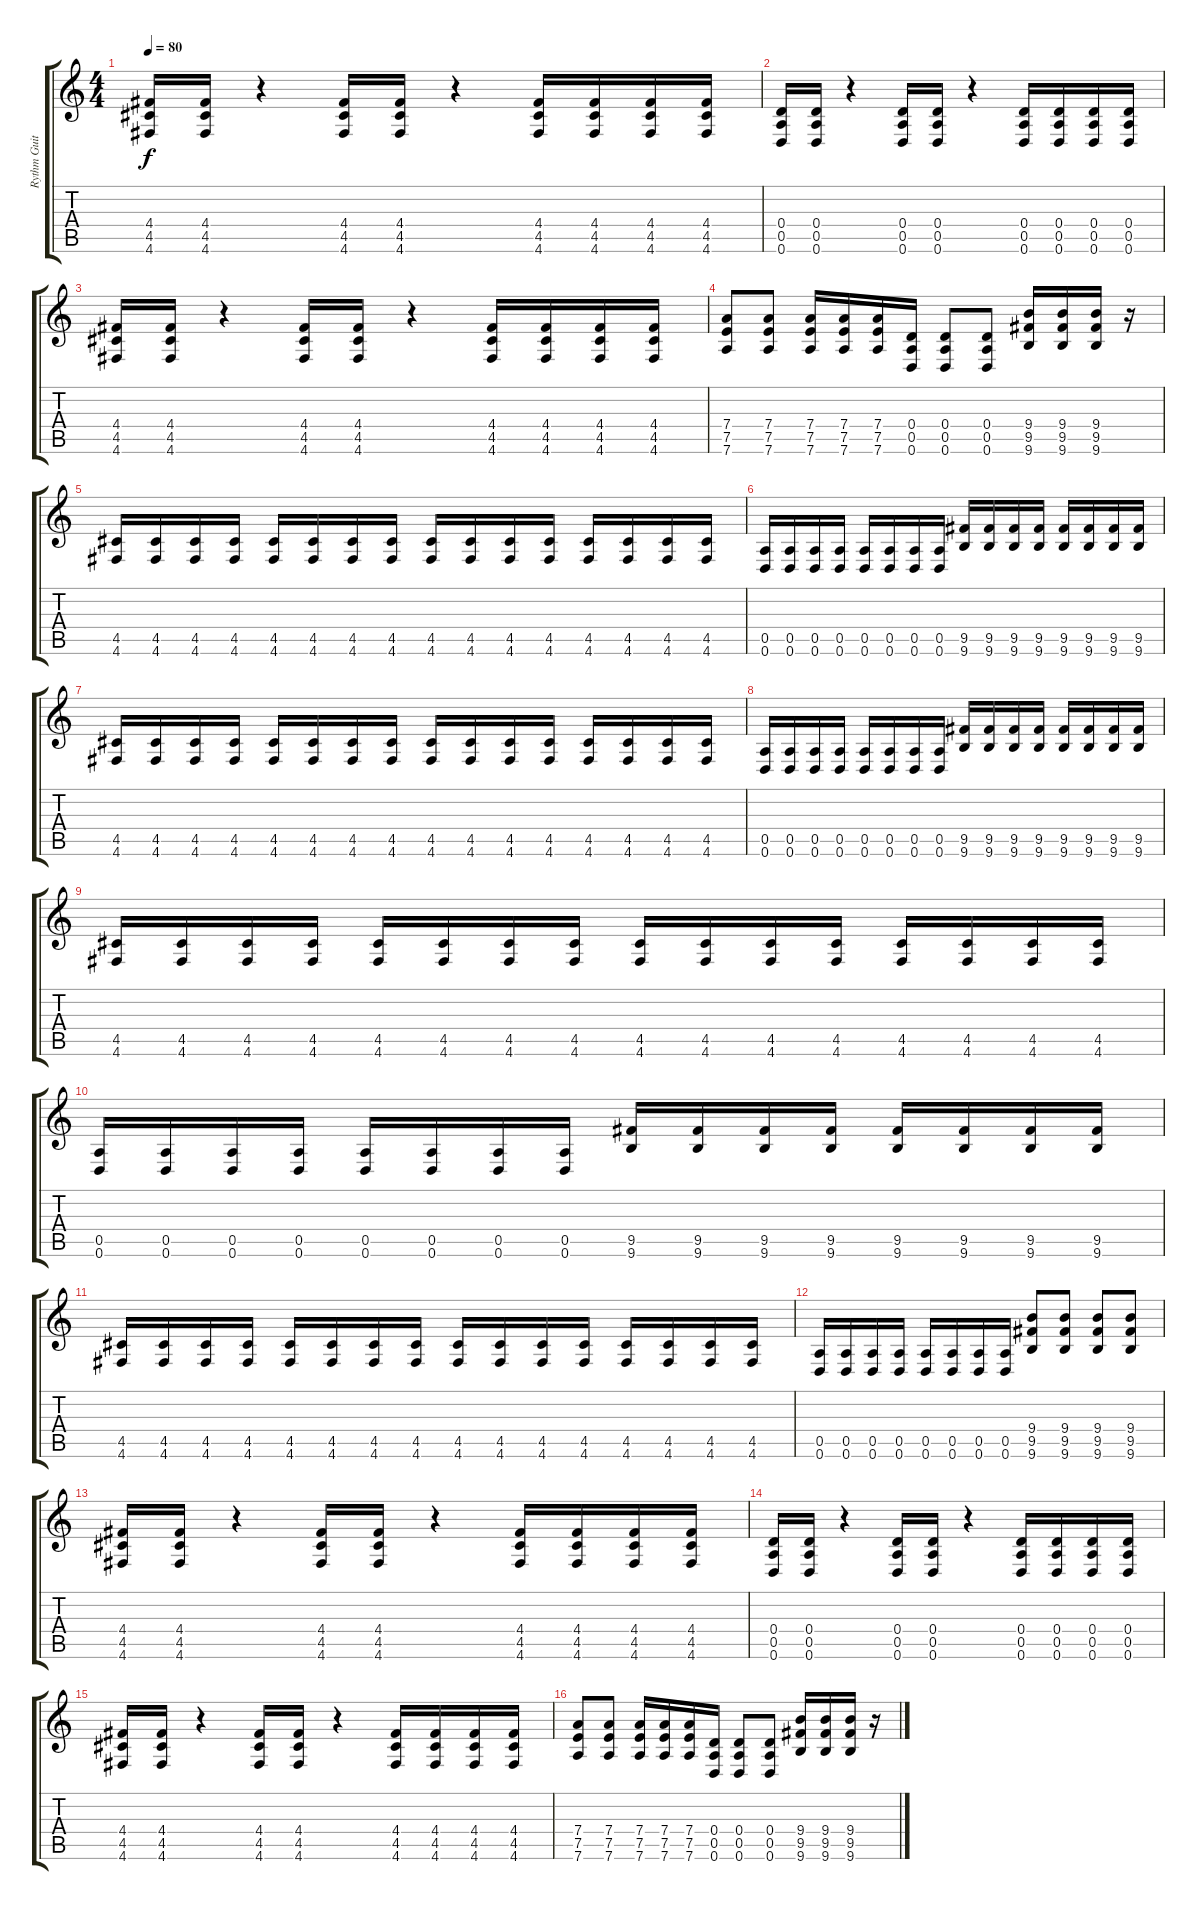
\track ("Rythm Guitar" "Rythm Guit") {instrument overdrivenguitar}
\staff {score tabs}
\tuning (E4 B3 G3 D3 A2 D2) {hide}
\ts (4 4)
\tempo 80
\clef g2
\ks c
(4.4 4.5 4.6).16{dy f} (4.4 4.5 4.6).16 r.4 (4.4 4.5 4.6).16 (4.4 4.5 4.6).16 r.4 (4.4 4.5 4.6).16 (4.4 4.5 4.6).16 (4.4 4.5 4.6).16 (4.4 4.5 4.6).16 |
(0.4 0.5 0.6).16 (0.4 0.5 0.6).16 r.4 (0.4 0.5 0.6).16 (0.4 0.5 0.6).16 r.4 (0.4 0.5 0.6).16 (0.4 0.5 0.6).16 (0.4 0.5 0.6).16 (0.4 0.5 0.6).16 |
(4.4 4.5 4.6).16 (4.4 4.5 4.6).16 r.4 (4.4 4.5 4.6).16 (4.4 4.5 4.6).16 r.4 (4.4 4.5 4.6).16 (4.4 4.5 4.6).16 (4.4 4.5 4.6).16 (4.4 4.5 4.6).16 |
(7.4 7.5 7.6).8 (7.4 7.5 7.6).8 (7.4 7.5 7.6).16 (7.4 7.5 7.6).16 (7.4 7.5 7.6).16 (0.4 0.5 0.6).16 (0.4 0.5 0.6).8 (0.4 0.5 0.6).8 (9.4 9.5 9.6).16 (9.4 9.5 9.6).16 (9.4 9.5 9.6).16 r.16 |
(4.5 4.6).16 (4.5 4.6).16 (4.5 4.6).16 (4.5 4.6).16 (4.5 4.6).16 (4.5 4.6).16 (4.5 4.6).16 (4.5 4.6).16 (4.5 4.6).16 (4.5 4.6).16 (4.5 4.6).16 (4.5 4.6).16 (4.5 4.6).16 (4.5 4.6).16 (4.5 4.6).16 (4.5 4.6).16 |
(0.5 0.6).16 (0.5 0.6).16 (0.5 0.6).16 (0.5 0.6).16 (0.5 0.6).16 (0.5 0.6).16 (0.5 0.6).16 (0.5 0.6).16 (9.5 9.6).16 (9.5 9.6).16 (9.5 9.6).16 (9.5 9.6).16 (9.5 9.6).16 (9.5 9.6).16 (9.5 9.6).16 (9.5 9.6).16 |
(4.5 4.6).16 (4.5 4.6).16 (4.5 4.6).16 (4.5 4.6).16 (4.5 4.6).16 (4.5 4.6).16 (4.5 4.6).16 (4.5 4.6).16 (4.5 4.6).16 (4.5 4.6).16 (4.5 4.6).16 (4.5 4.6).16 (4.5 4.6).16 (4.5 4.6).16 (4.5 4.6).16 (4.5 4.6).16 |
(0.5 0.6).16 (0.5 0.6).16 (0.5 0.6).16 (0.5 0.6).16 (0.5 0.6).16 (0.5 0.6).16 (0.5 0.6).16 (0.5 0.6).16 (9.5 9.6).16 (9.5 9.6).16 (9.5 9.6).16 (9.5 9.6).16 (9.5 9.6).16 (9.5 9.6).16 (9.5 9.6).16 (9.5 9.6).16 |
(4.5 4.6).16 (4.5 4.6).16 (4.5 4.6).16 (4.5 4.6).16 (4.5 4.6).16 (4.5 4.6).16 (4.5 4.6).16 (4.5 4.6).16 (4.5 4.6).16 (4.5 4.6).16 (4.5 4.6).16 (4.5 4.6).16 (4.5 4.6).16 (4.5 4.6).16 (4.5 4.6).16 (4.5 4.6).16 |
(0.5 0.6).16 (0.5 0.6).16 (0.5 0.6).16 (0.5 0.6).16 (0.5 0.6).16 (0.5 0.6).16 (0.5 0.6).16 (0.5 0.6).16 (9.5 9.6).16 (9.5 9.6).16 (9.5 9.6).16 (9.5 9.6).16 (9.5 9.6).16 (9.5 9.6).16 (9.5 9.6).16 (9.5 9.6).16 |
(4.5 4.6).16 (4.5 4.6).16 (4.5 4.6).16 (4.5 4.6).16 (4.5 4.6).16 (4.5 4.6).16 (4.5 4.6).16 (4.5 4.6).16 (4.5 4.6).16 (4.5 4.6).16 (4.5 4.6).16 (4.5 4.6).16 (4.5 4.6).16 (4.5 4.6).16 (4.5 4.6).16 (4.5 4.6).16 |
(0.5 0.6).16 (0.5 0.6).16 (0.5 0.6).16 (0.5 0.6).16 (0.5 0.6).16 (0.5 0.6).16 (0.5 0.6).16 (0.5 0.6).16 (9.4 9.5 9.6).8 (9.4 9.5 9.6).8 (9.4 9.5 9.6).8 (9.4 9.5 9.6).8 |
(4.4 4.5 4.6).16 (4.4 4.5 4.6).16 r.4 (4.4 4.5 4.6).16 (4.4 4.5 4.6).16 r.4 (4.4 4.5 4.6).16 (4.4 4.5 4.6).16 (4.4 4.5 4.6).16 (4.4 4.5 4.6).16 |
(0.4 0.5 0.6).16 (0.4 0.5 0.6).16 r.4 (0.4 0.5 0.6).16 (0.4 0.5 0.6).16 r.4 (0.4 0.5 0.6).16 (0.4 0.5 0.6).16 (0.4 0.5 0.6).16 (0.4 0.5 0.6).16 |
(4.4 4.5 4.6).16 (4.4 4.5 4.6).16 r.4 (4.4 4.5 4.6).16 (4.4 4.5 4.6).16 r.4 (4.4 4.5 4.6).16 (4.4 4.5 4.6).16 (4.4 4.5 4.6).16 (4.4 4.5 4.6).16 |
(7.4 7.5 7.6).8 (7.4 7.5 7.6).8 (7.4 7.5 7.6).16 (7.4 7.5 7.6).16 (7.4 7.5 7.6).16 (0.4 0.5 0.6).16 (0.4 0.5 0.6).8 (0.4 0.5 0.6).8 (9.4 9.5 9.6).16 (9.4 9.5 9.6).16 (9.4 9.5 9.6).16 r.16
